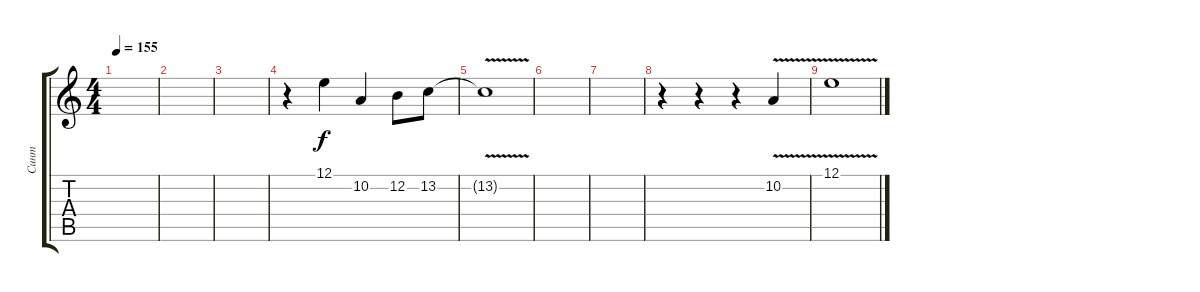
\track ("Синт" "Синт") {instrument tubularbells}
\staff {score tabs}
\tuning (E4 B3 G3 D3 A2 E2) {hide}
\ts (4 4)
\tempo 155
\clef g2
\ks c
|
|
|
r.4 12.1.4 10.2.4 12.2.8 13.2.8 |
13.2{v t}.1 |
|
|
r.4 r.4 r.4 10.2{v}.4 |
12.1{v}.1
